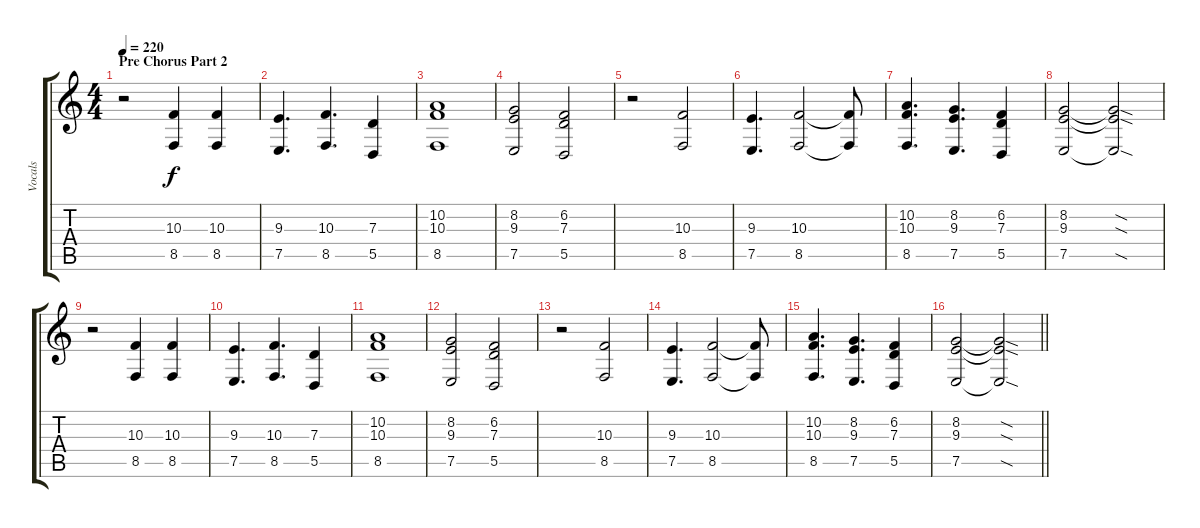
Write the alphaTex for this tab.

\track ("Vocals" "Vocals") {instrument lead2sawtooth}
\staff {score tabs}
\tuning (E4 B3 G3 D3 A2 E2) {hide}
\ts (4 4)
\section ("" "Pre Chorus Part 2")
\tempo 220
\clef g2
\ks c
r.2{dy f} (10.3 8.5).4 (10.3 8.5).4 |
(9.3 7.5).4{d} (10.3 8.5).4{d} (7.3 5.5).4 |
(10.2 10.3 8.5).1 |
(8.2 9.3 7.5).2 (6.2 7.3 5.5).2 |
r.2 (10.3 8.5).2 |
(9.3 7.5).4{d} (10.3 8.5).2 (10.3{t} 8.5{t}).8 |
(10.2 10.3 8.5).4{d} (8.2 9.3 7.5).4{d} (6.2 7.3 5.5).4 |
(8.2 9.3 7.5).2 (8.2{sod t} 9.3{sod t} 7.5{sod t}).2 |
r.2 (10.3 8.5).4 (10.3 8.5).4 |
(9.3 7.5).4{d} (10.3 8.5).4{d} (7.3 5.5).4 |
(10.2 10.3 8.5).1 |
(8.2 9.3 7.5).2 (6.2 7.3 5.5).2 |
r.2 (10.3 8.5).2 |
(9.3 7.5).4{d} (10.3 8.5).2 (10.3{t} 8.5{t}).8 |
(10.2 10.3 8.5).4{d} (8.2 9.3 7.5).4{d} (6.2 7.3 5.5).4 |
\barLineRight lightlight
(8.2 9.3 7.5).2 (8.2{sod t} 9.3{sod t} 7.5{sod t}).2
